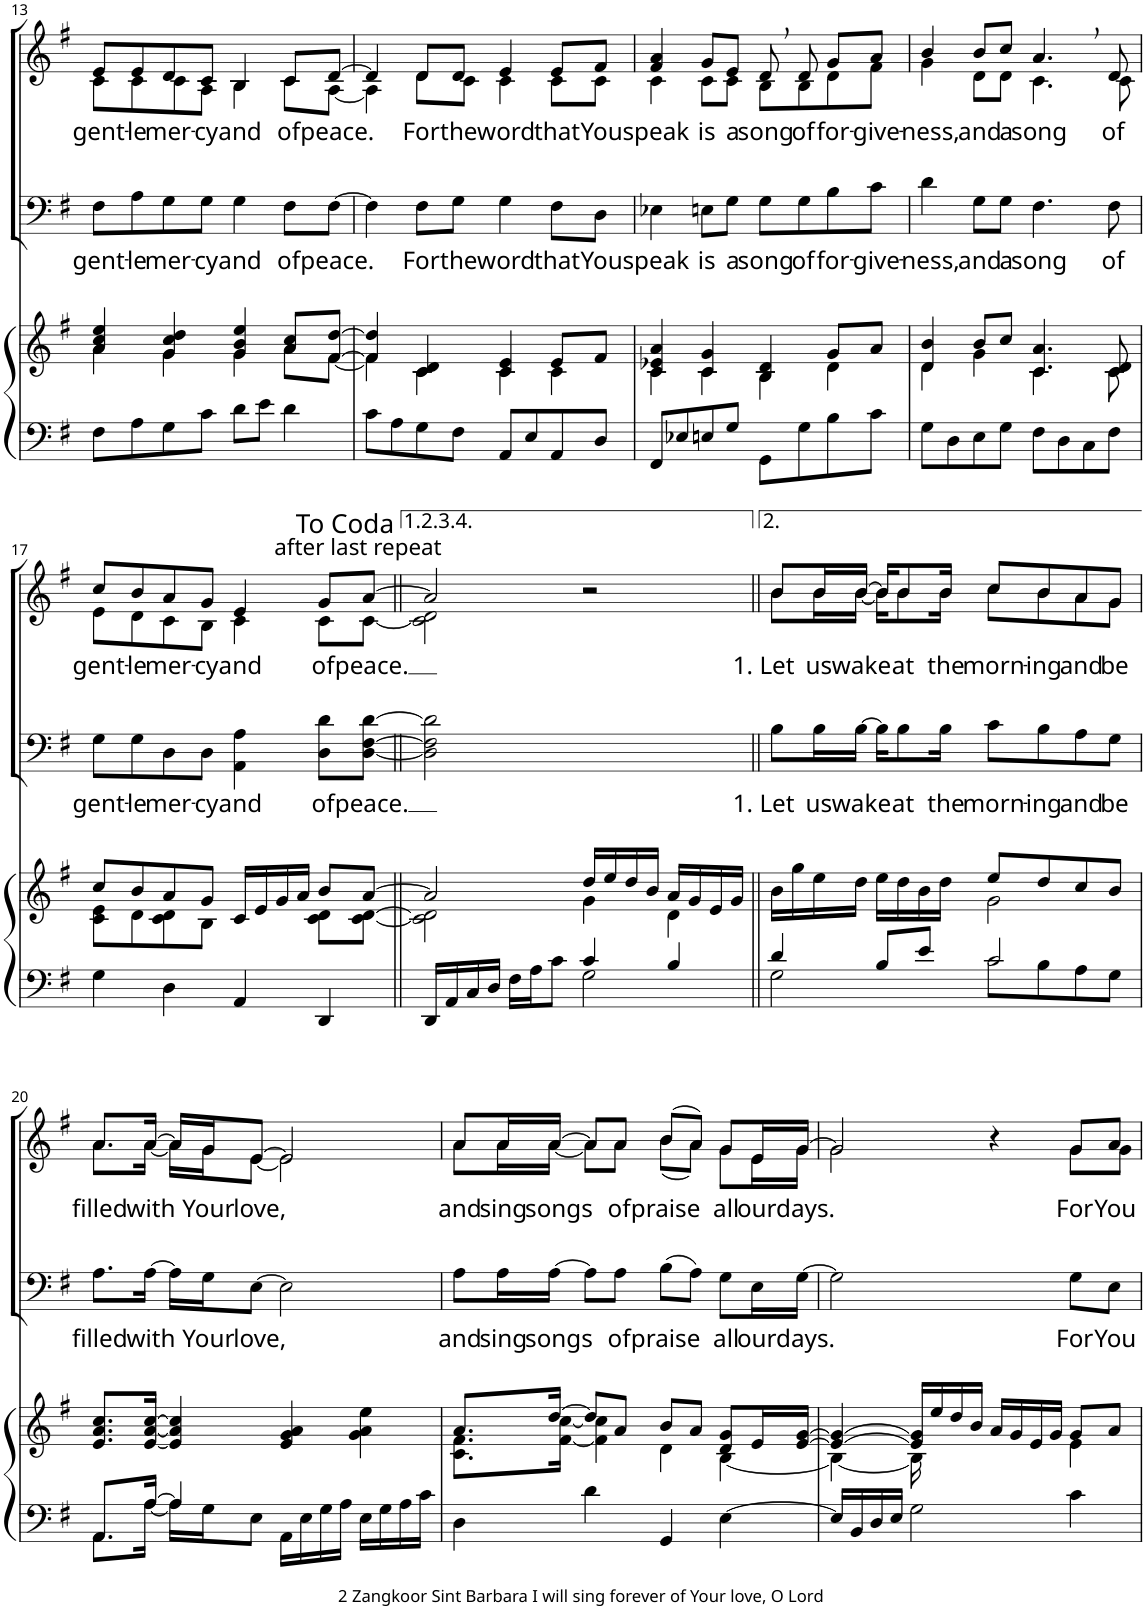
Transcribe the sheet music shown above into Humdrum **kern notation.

**kern	**kern	**kern	**text	**kern	**text
*part3	*part3	*part2	*part2	*part1	*part1
*staff4	*staff3	*staff2	*staff2	*staff1	*staff1
*I"Piano	*	*I"Bass	*	*I"Soprano	*
*I'Pno	*	*I'B	*	*I'S	*
!!LO:PB:g=z
*clefF4	*clefG2	*clefF4	*	*clefG2	*
*k[f#]	*k[f#]	*k[f#]	*	*k[f#]	*
*M4/4	*M4/4	*M4/4	*	*M4/4	*
=13	=13	=13	=13	=13	=13
*	*^	*	*	*	*
!	!	!	!	!LO:LY:b	!	!LO:LY:b
*	*	*	*	*	*^	*
8F#\L	4a/ 4cc/ 4ee/	4a\	8F#\L	gent-	8e/L	8c\L	gent-
!	!	!	!	!LO:LY:b	!	!	!LO:LY:b
8A\	.	.	8A\	-le	8e/	8c\	-le
!	!	!	!	!LO:LY:b	!	!	!LO:LY:b
8G\	4g/ 4cc/ 4dd/	4g\	8G\	mer-	8d/	8c\	mer-
!	!	!	!	!LO:LY:b	!	!	!LO:LY:b
8c\J	.	.	8G\J	-cy	8c/J	8A\J	-cy
!	!	!	!	!LO:LY:b	!	!	!LO:LY:b
8d\L	4g/ 4b/ 4ee/	4g\	4G\	and	4B/	4B\	and
8e\J	.	.	.	.	.	.	.
!	!	!	!	!LO:LY:b	!	!	!LO:LY:b
4d\	8a/ 8cc/L	8a\L	8F#\L	of	8c/L	8c\L	of
!	!	!	!	!LO:LY:b	!	!	!LO:LY:b
.	[8f#/ [8dd/J	[8f#\J	[8F#\J	peace.	[8d/J	[8A\J	peace.
=14	=14	=14	=14	=14	=14	=14	=14
8c\L	4f#/] 4dd/]	4f#\]	4F#\]	.	4d/]	4A\]	.
8A\	.	.	.	.	.	.	.
!	!	!	!	!LO:LY:b	!	!	!LO:LY:b
8G\	4c/ 4d/	4c\	8F#\L	For	8d/L	8d\L	For
!	!	!	!	!LO:LY:b	!	!	!LO:LY:b
8F#\J	.	.	8G\J	the	8d/J	8c\J	the
!	!	!	!	!LO:LY:b	!	!	!LO:LY:b
8AA/L	4c/ 4e/	4c\	4G\	word	4e/	4c\	word
8E/	.	.	.	.	.	.	.
!	!	!	!	!LO:LY:b	!	!	!LO:LY:b
8AA/	8e/L	4c\	8F#\L	that	8e/L	8c\L	that
!	!	!	!	!LO:LY:b	!	!	!LO:LY:b
8D/J	8f#/J	.	8D\J	You	8f#/J	8c\J	You
=15	=15	=15	=15	=15	=15	=15	=15
!	!	!	!	!LO:LY:b	!	!	!LO:LY:b
8FF#/L	4c/ 4e-X/ 4a/	4c\	4E-X\	speak	4f#/ 4a/	4c\	speak
8E-X/	.	.	.	.	.	.	.
!	!	!	!	!LO:LY:b	!	!	!LO:LY:b
8En/	4c/ 4g/	4c\	8En\L	is	8g/L	8c\L	is
!	!	!	!	!LO:LY:b	!	!	!LO:LY:b
8G/J	.	.	8G\J	a	8e/J	8c\J	a
!	!	!	!	!LO:LY:b	!	!	!LO:LY:b
8GG\L	4B/ 4d/	4B\	8G\L	song	8d,/	8B\L	song
!	!	!	!	!LO:LY:b	!	!	!LO:LY:b
8G\	.	.	8G\	of	8d/	8B\	of
!	!	!	!	!LO:LY:b	!	!	!LO:LY:b
8B\	8g/L	4d\	8B\	for-	8g/L	8d\	for-
!	!	!	!	!LO:LY:b	!	!	!LO:LY:b
8c\J	8a/J	.	8c\J	-give-	8a/J	8f#\J	-give-
=16	=16	=16	=16	=16	=16	=16	=16
!	!	!	!	!LO:LY:b	!	!	!LO:LY:b
8G\L	4d/ 4b/	4d\	4d\	-ness,	4b/	4g\	-ness,
8D\	.	.	.	.	.	.	.
!	!	!	!	!LO:LY:b	!	!	!LO:LY:b
8E\	8b/L	4g\	8G\L	and	8b/L	8d\L	and
!	!	!	!	!LO:LY:b	!	!	!LO:LY:b
8G\J	8cc/J	.	8G\J	a	8cc/J	8d\J	a
!	!	!	!	!LO:LY:b	!	!	!LO:LY:b
8F#\L	4.c/ 4.a/	4.c\	4.F#\	song	4.a,/	4.c\	song
8D\	.	.	.	.	.	.	.
8C\	.	.	.	.	.	.	.
!	!	!	!	!LO:LY:b	!	!	!LO:LY:b
8F#\J	8c/ 8d/	8c\	8F#\	of	8d/	8c\	of
!!LO:LB:g=z	!!
=17	=17	=17	=17	=17	=17	=17	=17
!	!	!	!	!LO:LY:b	!	!	!LO:LY:b
4G\	8cc/L	8c\ 8e\L	8G\L	gent-	8cc/L	8e\L	gent-
!	!	!	!	!LO:LY:b	!	!	!LO:LY:b
.	8b/	8d\	8G\	-le	8b/	8d\	-le
!	!	!	!	!LO:LY:b	!	!	!LO:LY:b
4D\	8a/	8c\ 8d\	8D\	mer-	8a/	8c\	mer-
!	!	!	!	!LO:LY:b	!	!	!LO:LY:b
.	8g/J	8B\J	8D\J	-cy	8g/J	8B\J	-cy
!	!	!	!	!	!LO:TX:a:t=after last repeat	!	!
!	!	!	!	!LO:LY:b	!	!	!LO:LY:b
4AA/	16c/LL	4ryy	4AA\ 4A\	and	4e/	4c\	and
.	16e/	.	.	.	.	.	.
.	16g/	.	.	.	.	.	.
.	16a/JJ	.	.	.	.	.	.
!	!	!	!	!LO:LY:b	!	!	!LO:LY:b
4DD/	8b/L	8c\ 8d\L	8D\ 8d\L	of	8g/L	8c\L	of
!	!	!	!	!LO:LY:b	!	!	!LO:LY:b
.	[8a/J	[8c\ [>8d\J	[8D\ [8F#\ [8d\J	peace.	[8a/J	[8c\J	peace.
=18||	=18||	=18||	=18||	=18||	=18||	=18||	=18||
*^	*	*	*	*	*	*	*
16DD/LL	2ryy	2a/]	2c\] 2d\]	2D\] 2F#\] 2d\]	.	2a/]	2c\] 2d\	.
16AA/	.	.	.	.	.	.	.	.
16C/	.	.	.	.	.	.	.	.
16D/JJ	.	.	.	.	.	.	.	.
16F#\LL	.	.	.	.	.	.	.	.
16A\J	.	.	.	.	.	.	.	.
8c\J	.	.	.	.	.	.	.	.
4c/	2G\	16dd/LL	4g\	2ryy	.	2r	2ryy	.
.	.	16ee/	.	.	.	.	.	.
.	.	16dd/	.	.	.	.	.	.
.	.	16b/JJ	.	.	.	.	.	.
4B/	.	16a/LL	4d\	.	.	.	.	.
.	.	16g/	.	.	.	.	.	.
.	.	16e/	.	.	.	.	.	.
.	.	16g/JJ	.	.	.	.	.	.
=19||	=19||	=19||	=19||	=19||	=19||	=19||	=19||	=19||
!	!	!	!	!	!LO:LY:b	!	!	!LO:LY:b
4d/	2G\	16b\LL	2ryy	8B\L	1. Let	8b/L	8b\L	1. Let
.	.	16gg\	.	.	.	.	.	.
!	!	!	!	!	!LO:LY:b	!	!	!LO:LY:b
.	.	16ee\	.	16B\L	us	16b/L	16b\L	us
!	!	!	!	!	!LO:LY:b	!	!	!LO:LY:b
.	.	16dd\JJ	.	[16B\JJ	wake	[16b/JJ	[16b\JJ	wake
8B/L	.	16ee\LL	.	16B\KL]	.	16b/KL]	16b\KL]	.
!	!	!	!	!	!LO:LY:b	!	!	!LO:LY:b
.	.	16dd\	.	8B\	at	8b/	8b\	at
8e/J	.	16b\	.	.	.	.	.	.
!	!	!	!	!	!LO:LY:b	!	!	!LO:LY:b
.	.	16dd\JJ	.	16B\Jk	the	16b/Jk	16b\Jk	the
!	!	!	!	!	!LO:LY:b	!	!	!LO:LY:b
2c/	8c\L	8ee/L	2g\	8c\L	morn-	8cc/L	8cc\L	morn-
!	!	!	!	!	!LO:LY:b	!	!	!LO:LY:b
.	8B\	8dd/	.	8B\	-ing	8b/	8b\	-ing
!	!	!	!	!	!LO:LY:b	!	!	!LO:LY:b
.	8A\	8cc/	.	8A\	and	8a/	8a\	and
!	!	!	!	!	!LO:LY:b	!	!	!LO:LY:b
.	8G\J	8b/J	.	8G\J	be	8g/J	8g\J	be
*	*	*v	*v	*	*	*	*	*
!!LO:LB:g=z	!!
=20	=20	=20	=20	=20	=20	=20	=20
!	!	!	!	!LO:LY:b	!	!	!LO:LY:b
8.AA/L	8.AA\L	8.e/ 8.a/ 8.cc/L	8.A\L	filled	8.a/L	8.a\L	filled
!	!	!	!	!LO:LY:b	!	!	!LO:LY:b
[16A/Jk	[16A\Jk	[16e/ [16a/ [16cc/Jk	[16A\Jk	with	[16a/Jk	[16a\Jk	with
4A/]	16A\LL]	4e/] 4a/] 4cc/]	16A\LL]	.	16a/LL]	16a\LL]	.
!	!	!	!	!LO:LY:b	!	!	!LO:LY:b
.	16G\J	.	16G\J	Your	16g/J	16g\J	Your
!	!	!	!	!LO:LY:b	!	!	!LO:LY:b
.	8E\J	.	[8E\J	love,	[8e/J	[8e\J	love,
16AA\LL	2ryy	4e/ 4g/ 4a/	2E\]	.	2e/]	2e\]	.
16E\	.	.	.	.	.	.	.
16G\	.	.	.	.	.	.	.
16A\JJ	.	.	.	.	.	.	.
16E\LL	.	4g\ 4a\ 4ee\	.	.	.	.	.
16G\	.	.	.	.	.	.	.
16A\	.	.	.	.	.	.	.
16c\JJ	.	.	.	.	.	.	.
*v	*v	*	*	*	*	*	*
=21	=21	=21	=21	=21	=21	=21
*	*^	*	*	*	*	*
!	!	!	!	!LO:LY:b	!	!	!LO:LY:b
4D\	8.a/L	8.c\ 8.f#\L	8A\L	and	8a/L	8a\L	and
!	!	!	!	!LO:LY:b	!	!	!LO:LY:b
.	.	.	16A\L	sing	16a/L	16a\L	sing
!	!	!	!	!LO:LY:b	!	!	!LO:LY:b
.	[16dd/Jk	[16f#\ [16cc\Jk	[16A\JJ	songs	[16a/JJ	[16a\JJ	songs
4d\	8dd/L]	4f#\] 4cc\]	8A\L]	.	8a/L]	8a\L]	.
!	!	!	!	!LO:LY:b	!	!	!LO:LY:b
.	8a/J	.	8A\J	of	8a/J	8a\J	of
!	!	!	!	!LO:LY:b	!	!	!LO:LY:b
4GG/	8b/L	4d\	(8B\L	praise	(8b/L	(8b\L	praise
.	8a/J	.	8A\J)	.	8a/J)	8a\J)	.
!	!	!	!	!LO:LY:b	!	!	!LO:LY:b
[4E\	8d/ 8g/L	[4B\	8G\L	all	8g/L	8g\L	all
!	!	!	!	!LO:LY:b	!	!	!LO:LY:b
.	16e/L	.	16E\L	our	16e/L	16e\L	our
!	!	!	!	!LO:LY:b	!	!	!LO:LY:b
.	[16e/ [16g/JJ	.	[16G\JJ	days.	[16g/JJ	16g\JJ	days.
=22	=22	=22	=22	=22	=22	=22	=22
*	*	*	*^	*	*	*	*
16E/LL]	4e/_ 4g/_	4B\_	2G\]	2ryy	.	2g/]	2g\	.
16BB/	.	.	.	.	.	.	.	.
16D/	.	.	.	.	.	.	.	.
16E/JJ	.	.	.	.	.	.	.	.
2G\	16e/] 16g/]LL	16B\]	.	.	.	.	.	.
.	16ee/	16ryy	.	.	.	.	.	.
.	16dd/	8ryy	.	.	.	.	.	.
.	16b/JJ	.	.	.	.	.	.	.
.	16a/LL	4ryy	4ryy	2ryy	.	4r	4ryy	.
.	16g/	.	.	.	.	.	.	.
.	16e/	.	.	.	.	.	.	.
.	16g/JJ	.	.	.	.	.	.	.
!	!	!	!	!	!LO:LY:b	!	!	!LO:LY:b
4c\	8g/L	4e\	8G\L	.	For	8g/L	8g\L	For
!	!	!	!	!	!LO:LY:b	!	!	!LO:LY:b
.	8a/J	.	8E\J	.	You	8a/J	8g\J	You
*	*v	*v	*	*	*	*v	*v	*
*	*	*v	*v	*	*	*
=	=	=	=	=	=
*-	*-	*-	*-	*-	*-
